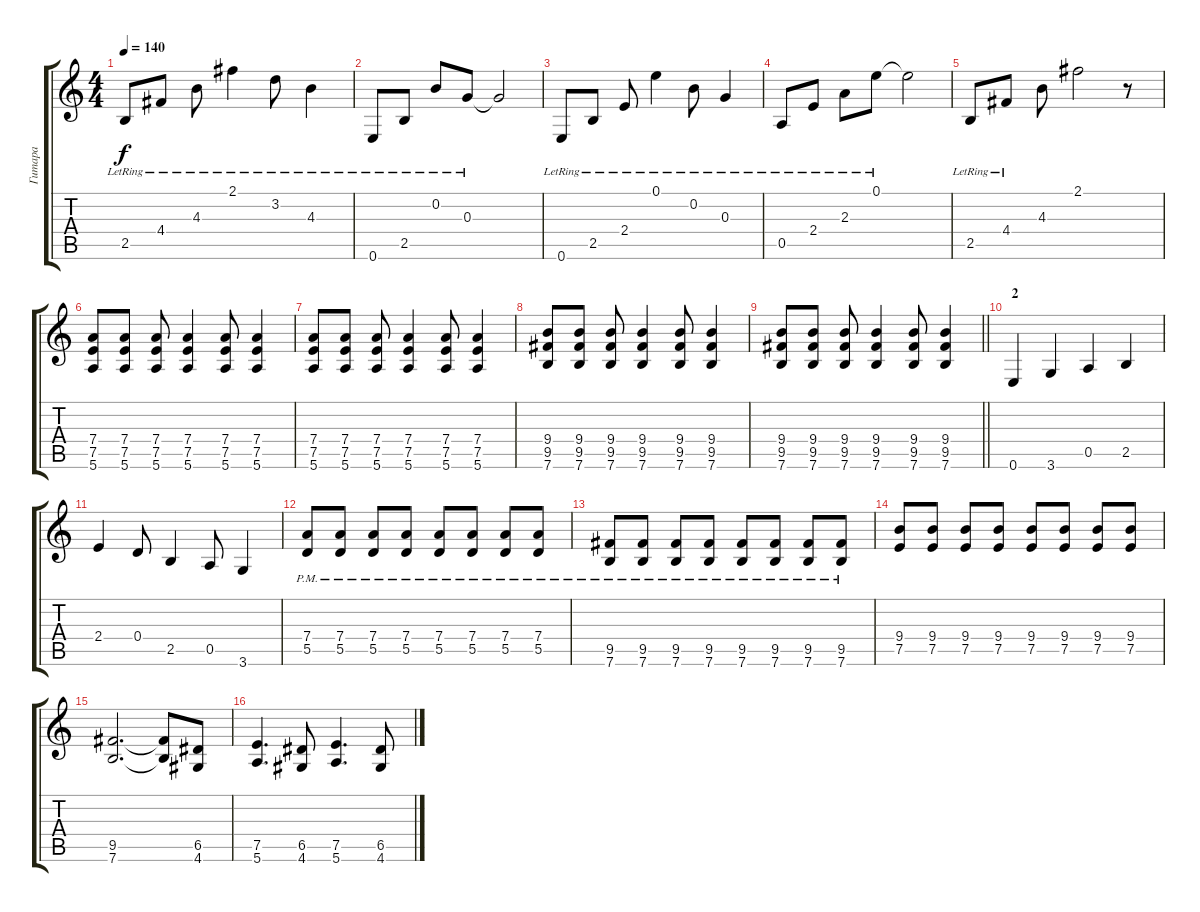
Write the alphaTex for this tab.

\track ("Гитара" "Гитара") {instrument electricguitarclean}
\staff {score tabs}
\tuning (E4 B3 G3 D3 A2 E2) {hide}
\ts (4 4)
\tempo 140
\clef g2
\ks c
2.5{lr}.8{dy f} 4.4{lr}.8 4.3{lr}.8 2.1{lr}.4 3.2{lr}.8 4.3{lr}.4 |
0.6{lr}.8 2.5{lr}.8 0.2{lr}.8 0.3{lr}.8 0.3{t}.2 |
0.6{lr}.8 2.5{lr}.8 2.4{lr}.8 0.1{lr}.4 0.2{lr}.8 0.3{lr}.4 |
0.5{lr}.8 2.4{lr}.8 2.3{lr}.8 0.1{lr}.8 0.1{t}.2 |
2.5{lr}.8 4.4{lr}.8 4.3.8 2.1.2 r.8 |
(7.4 7.5 5.6).8{instrument distortionguitar} (7.4 7.5 5.6).8 (7.4 7.5 5.6).8 (7.4 7.5 5.6).4 (7.4 7.5 5.6).8 (7.4 7.5 5.6).4 |
(7.4 7.5 5.6).8 (7.4 7.5 5.6).8 (7.4 7.5 5.6).8 (7.4 7.5 5.6).4 (7.4 7.5 5.6).8 (7.4 7.5 5.6).4 |
(9.4 9.5 7.6).8 (9.4 9.5 7.6).8 (9.4 9.5 7.6).8 (9.4 9.5 7.6).4 (9.4 9.5 7.6).8 (9.4 9.5 7.6).4 |
\barLineRight lightlight
(9.4 9.5 7.6).8 (9.4 9.5 7.6).8 (9.4 9.5 7.6).8 (9.4 9.5 7.6).4 (9.4 9.5 7.6).8 (9.4 9.5 7.6).4 |
\section ("" " 2")
0.6.4 3.6.4 0.5.4 2.5.4 |
2.4.4 0.4.8 2.5.4 0.5.8 3.6.4 |
(7.4{pm} 5.5{pm}).8 (7.4{pm} 5.5{pm}).8 (7.4{pm} 5.5{pm}).8 (7.4{pm} 5.5{pm}).8 (7.4{pm} 5.5{pm}).8 (7.4{pm} 5.5{pm}).8 (7.4{pm} 5.5{pm}).8 (7.4{pm} 5.5{pm}).8 |
(9.5{pm} 7.6{pm}).8 (9.5{pm} 7.6{pm}).8 (9.5{pm} 7.6{pm}).8 (9.5{pm} 7.6{pm}).8 (9.5{pm} 7.6{pm}).8 (9.5{pm} 7.6{pm}).8 (9.5{pm} 7.6{pm}).8 (9.5{pm} 7.6{pm}).8 |
(9.4 7.5).8 (9.4 7.5).8 (9.4 7.5).8 (9.4 7.5).8 (9.4 7.5).8 (9.4 7.5).8 (9.4 7.5).8 (9.4 7.5).8 |
(9.5 7.6).2{d} (9.5{t} 7.6{t}).8 (6.5 4.6).8 |
(7.5 5.6).4{d} (6.5 4.6).8 (7.5 5.6).4{d} (6.5 4.6).8
